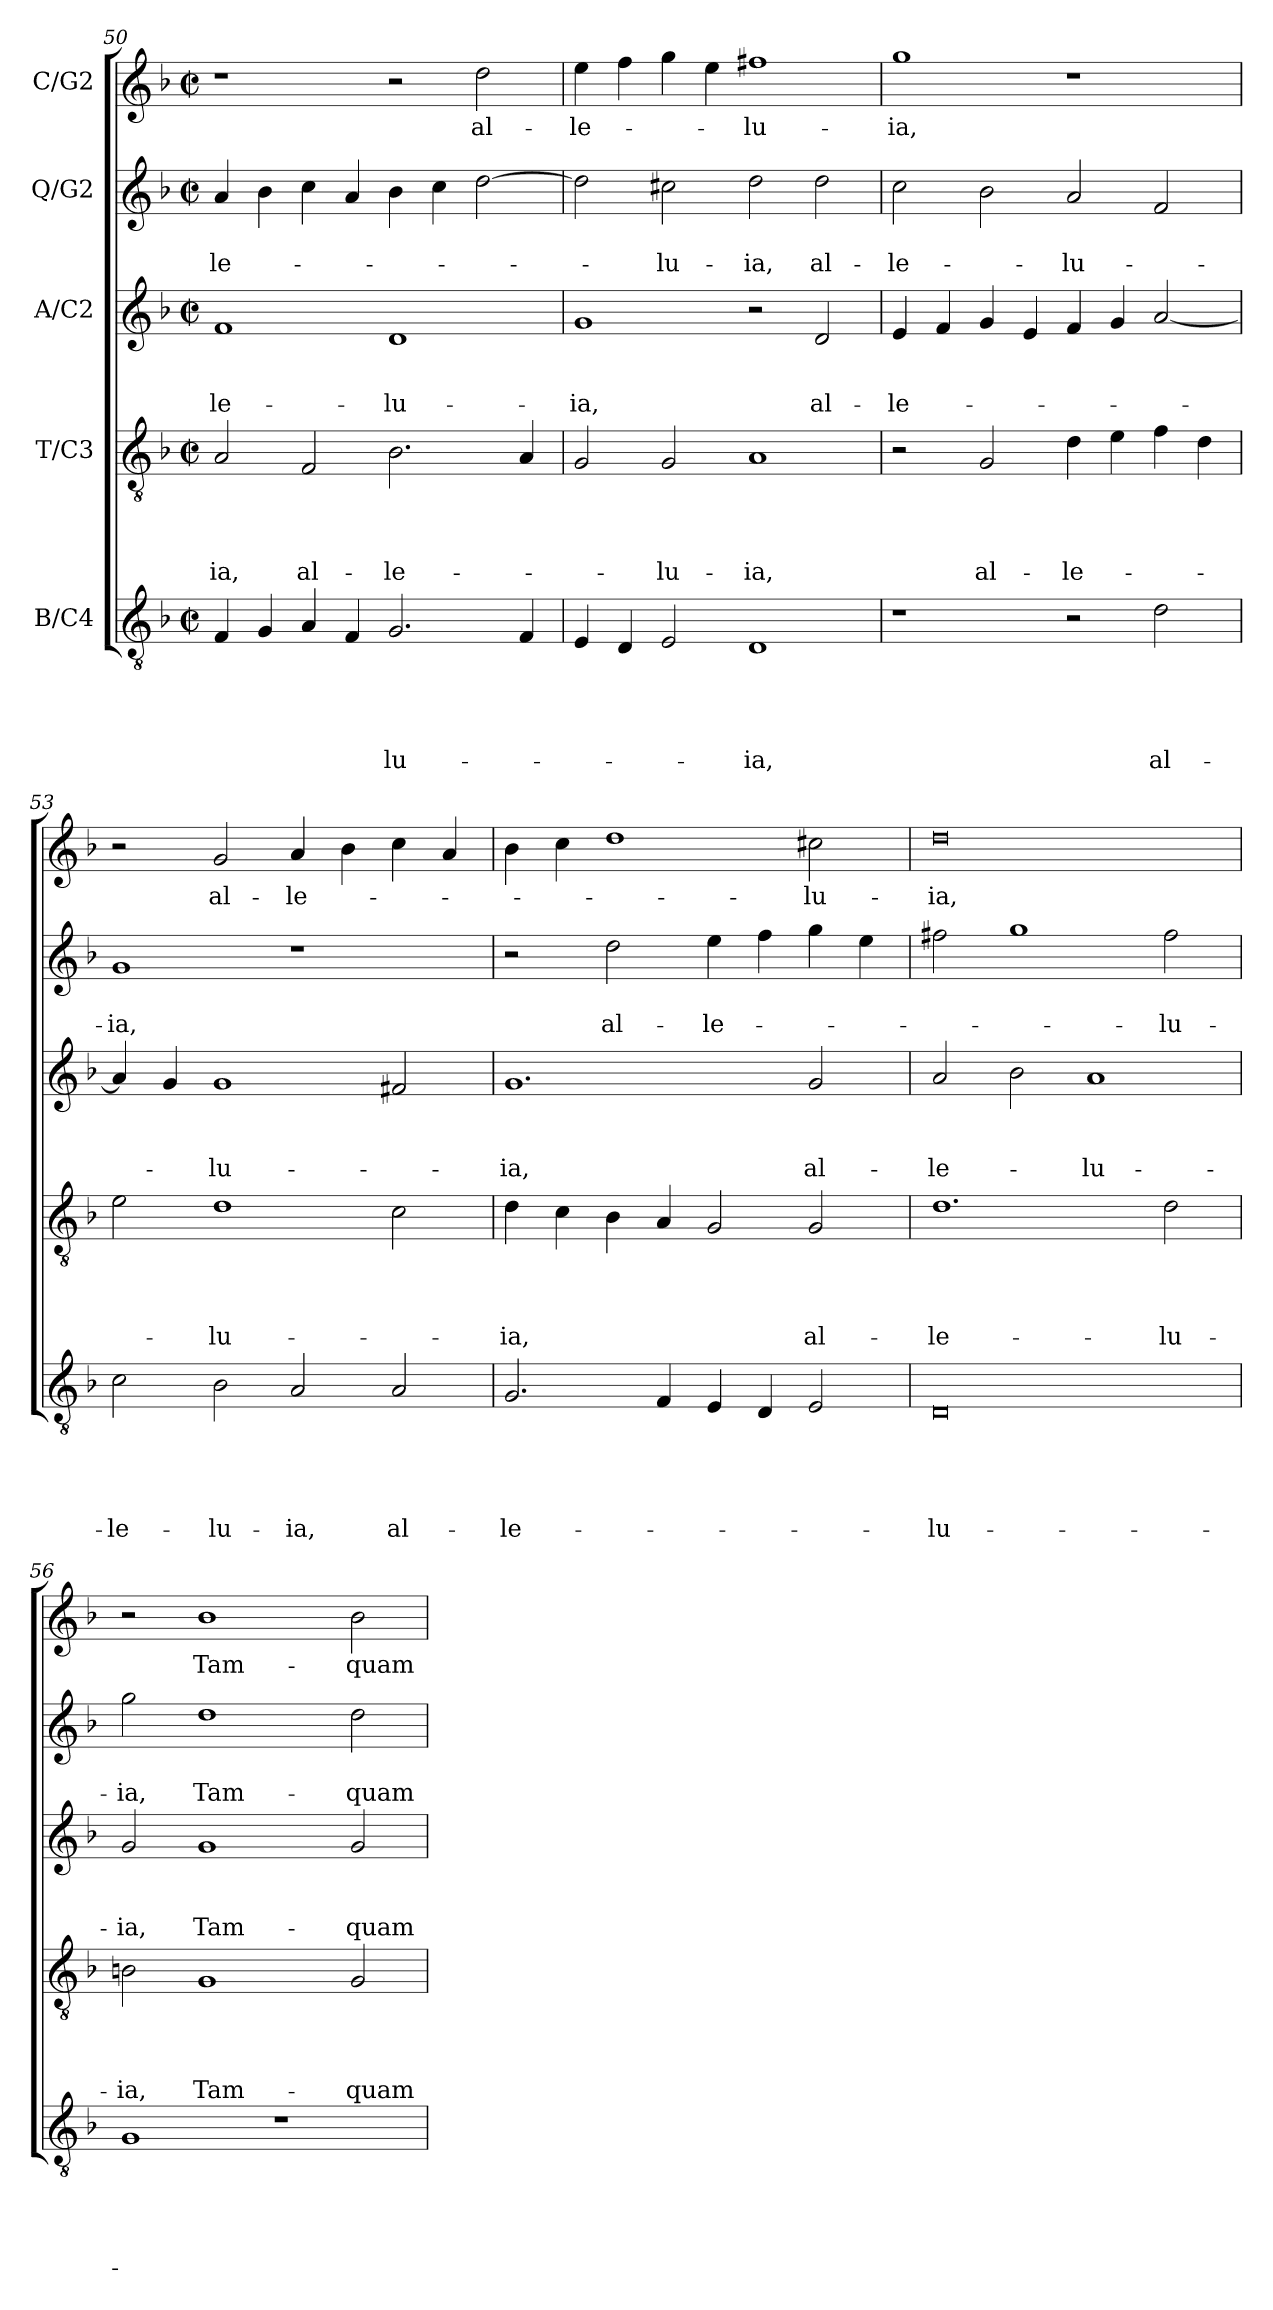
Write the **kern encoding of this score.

**kern	**text	**text	**text	**text	**text	**kern	**text	**text	**text	**text	**kern	**text	**text	**text	**kern	**text	**text	**kern	**text
*part5	*part5	*part5	*part5	*part5	*part5	*part4	*part4	*part4	*part4	*part4	*part3	*part3	*part3	*part3	*part2	*part2	*part2	*part1	*part1
*staff5	*staff5	*staff5	*staff5	*staff5	*staff5	*staff4	*staff4	*staff4	*staff4	*staff4	*staff3	*staff3	*staff3	*staff3	*staff2	*staff2	*staff2	*staff1	*staff1
*I"B/C4	*	*	*	*	*	*I"T/C3	*	*	*	*	*I"A/C2	*	*	*	*I"Q/G2	*	*	*I"C/G2	*
*clefGv2	*	*	*	*	*	*clefGv2	*	*	*	*	*clefG2	*	*	*	*clefG2	*	*	*clefG2	*
*k[b-]	*	*	*	*	*	*k[b-]	*	*	*	*	*k[b-]	*	*	*	*k[b-]	*	*	*k[b-]	*
*F:	*	*	*	*	*	*F:	*	*	*	*	*F:	*	*	*	*F:	*	*	*F:	*
*M2/2	*	*	*	*	*	*M2/2	*	*	*	*	*M2/2	*	*	*	*M2/2	*	*	*M2/2	*
*met(c|)	*	*	*	*	*	*met(c|)	*	*	*	*	*met(c|)	*	*	*	*met(c|)	*	*	*met(c|)	*
=50	=50	=50	=50	=50	=50	=50	=50	=50	=50	=50	=50	=50	=50	=50	=50	=50	=50	=50	=50
!	!	!	!	!	!	!	!	!	!	!LO:LY:b	!	!	!	!LO:LY:b	!	!	!LO:LY:b	!	!
4F/	.	.	.	.	.	2A/	.	.	.	-ia,	1f	.	.	-le-	4a/	.	-le-	1r	.
4G/	.	.	.	.	.	.	.	.	.	.	.	.	.	.	4b-\	.	.	.	.
!	!	!	!	!	!	!	!	!	!	!LO:LY:b	!	!	!	!	!	!	!	!	!
4A/	.	.	.	.	.	2F/	.	.	.	al-	.	.	.	.	4cc\	.	.	.	.
4F/	.	.	.	.	.	.	.	.	.	.	.	.	.	.	4a/	.	.	.	.
!	!	!	!	!	!LO:LY:b	!	!	!	!	!LO:LY:b	!	!	!	!LO:LY:b	!	!	!	!	!
2.G/	.	.	.	.	-lu-	2.B-\	.	.	.	-le-	1d	.	.	-lu-	4b-\	.	.	2r	.
.	.	.	.	.	.	.	.	.	.	.	.	.	.	.	4cc\	.	.	.	.
!	!	!	!	!	!	!	!	!	!	!	!	!	!	!	!	!	!	!	!LO:LY:b
.	.	.	.	.	.	.	.	.	.	.	.	.	.	.	[2dd\	.	.	2dd\	al-
4F/	.	.	.	.	.	4A/	.	.	.	.	.	.	.	.	.	.	.	.	.
=51	=51	=51	=51	=51	=51	=51	=51	=51	=51	=51	=51	=51	=51	=51	=51	=51	=51	=51	=51
!	!	!	!	!	!	!	!	!	!	!	!	!	!	!LO:LY:b	!	!	!	!	!LO:LY:b
4E/	.	.	.	.	.	2G/	.	.	.	.	1g	.	.	-ia,	2dd\]	.	.	4ee\	-le-
4D/	.	.	.	.	.	.	.	.	.	.	.	.	.	.	.	.	.	4ff\	.
!	!	!	!	!	!	!	!	!	!	!LO:LY:b	!	!	!	!	!	!	!LO:LY:b	!	!
2E/	.	.	.	.	.	2G/	.	.	.	-lu-	.	.	.	.	2cc#X\	.	-lu-	4gg\	.
.	.	.	.	.	.	.	.	.	.	.	.	.	.	.	.	.	.	4ee\	.
!	!	!	!	!	!LO:LY:b	!	!	!	!	!LO:LY:b	!	!	!	!	!	!	!LO:LY:b	!	!LO:LY:b
1D	.	.	.	.	-ia,	1A	.	.	.	-ia,	2r	.	.	.	2dd\	.	-ia,	1ff#X	-lu-
!	!	!	!	!	!	!	!	!	!	!	!	!	!	!LO:LY:b	!	!	!LO:LY:b	!	!
.	.	.	.	.	.	.	.	.	.	.	2d/	.	.	al-	2dd\	.	al-	.	.
=52	=52	=52	=52	=52	=52	=52	=52	=52	=52	=52	=52	=52	=52	=52	=52	=52	=52	=52	=52
!	!	!	!	!	!	!	!	!	!	!	!	!	!	!LO:LY:b	!	!	!LO:LY:b	!	!LO:LY:b
1r	.	.	.	.	.	2r	.	.	.	.	4e/	.	.	-le-	2cc\	.	-le-	1gg	-ia,
.	.	.	.	.	.	.	.	.	.	.	4f/	.	.	.	.	.	.	.	.
!	!	!	!	!	!	!	!	!	!	!LO:LY:b	!	!	!	!	!	!	!	!	!
.	.	.	.	.	.	2G/	.	.	.	al-	4g/	.	.	.	2b-\	.	.	.	.
.	.	.	.	.	.	.	.	.	.	.	4e/	.	.	.	.	.	.	.	.
!	!	!	!	!	!	!	!	!	!	!LO:LY:b	!	!	!	!	!	!	!LO:LY:b	!	!
2r	.	.	.	.	.	4d\	.	.	.	-le-	4f/	.	.	.	2a/	.	-lu-	1r	.
.	.	.	.	.	.	4e\	.	.	.	.	4g/	.	.	.	.	.	.	.	.
!	!	!	!	!	!LO:LY:b	!	!	!	!	!	!	!	!	!	!	!	!	!	!
2d\	.	.	.	.	al-	4f\	.	.	.	.	[2a/	.	.	.	2f/	.	.	.	.
.	.	.	.	.	.	4d\	.	.	.	.	.	.	.	.	.	.	.	.	.
=53	=53	=53	=53	=53	=53	=53	=53	=53	=53	=53	=53	=53	=53	=53	=53	=53	=53	=53	=53
!	!	!	!	!	!LO:LY:b	!	!	!	!	!	!	!	!	!	!	!	!LO:LY:b	!	!
2c\	.	.	.	.	-le-	2e\	.	.	.	.	4a/]	.	.	.	1g	.	-ia,	2r	.
.	.	.	.	.	.	.	.	.	.	.	4g/	.	.	.	.	.	.	.	.
!	!	!	!	!	!LO:LY:b	!	!	!	!	!LO:LY:b	!	!	!	!LO:LY:b	!	!	!	!	!LO:LY:b
2B-\	.	.	.	.	-lu-	1d	.	.	.	-lu-	1g	.	.	-lu-	.	.	.	2g/	al-
!	!	!	!	!	!LO:LY:b	!	!	!	!	!	!	!	!	!	!	!	!	!	!LO:LY:b
2A/	.	.	.	.	-ia,	.	.	.	.	.	.	.	.	.	1r	.	.	4a/	-le-
.	.	.	.	.	.	.	.	.	.	.	.	.	.	.	.	.	.	4b-\	.
!	!	!	!	!	!LO:LY:b	!	!	!	!	!	!	!	!	!	!	!	!	!	!
2A/	.	.	.	.	al-	2c\	.	.	.	.	2f#X/	.	.	.	.	.	.	4cc\	.
.	.	.	.	.	.	.	.	.	.	.	.	.	.	.	.	.	.	4a/	.
=54	=54	=54	=54	=54	=54	=54	=54	=54	=54	=54	=54	=54	=54	=54	=54	=54	=54	=54	=54
!	!	!	!	!	!LO:LY:b	!	!	!	!	!LO:LY:b	!	!	!	!LO:LY:b	!	!	!	!	!
2.G/	.	.	.	.	-le-	4d\	.	.	.	-ia,	1.g	.	.	-ia,	2r	.	.	4b-\	.
.	.	.	.	.	.	4c\	.	.	.	.	.	.	.	.	.	.	.	4cc\	.
!	!	!	!	!	!	!	!	!	!	!	!	!	!	!	!	!	!LO:LY:b	!	!
.	.	.	.	.	.	4B-\	.	.	.	.	.	.	.	.	2dd\	.	al-	1dd	.
4F/	.	.	.	.	.	4A/	.	.	.	.	.	.	.	.	.	.	.	.	.
!	!	!	!	!	!	!	!	!	!	!	!	!	!	!	!	!	!LO:LY:b	!	!
4E/	.	.	.	.	.	2G/	.	.	.	.	.	.	.	.	4ee\	.	-le-	.	.
4D/	.	.	.	.	.	.	.	.	.	.	.	.	.	.	4ff\	.	.	.	.
!	!	!	!	!	!	!	!	!	!	!LO:LY:b	!	!	!	!LO:LY:b	!	!	!	!	!LO:LY:b
2E/	.	.	.	.	.	2G/	.	.	.	al-	2g/	.	.	al-	4gg\	.	.	2cc#X\	-lu-
.	.	.	.	.	.	.	.	.	.	.	.	.	.	.	4ee\	.	.	.	.
!!LO:LB:g=z
=55	=55	=55	=55	=55	=55	=55	=55	=55	=55	=55	=55	=55	=55	=55	=55	=55	=55	=55	=55
!	!	!	!	!	!LO:LY:b	!	!	!	!	!LO:LY:b	!	!	!	!LO:LY:b	!	!	!	!	!LO:LY:b
0D	.	.	.	.	-lu-	1.d	.	.	.	-le-	2a/	.	.	-le-	2ff#X\	.	.	0dd	-ia,
.	.	.	.	.	.	.	.	.	.	.	2b-\	.	.	.	1gg	.	.	.	.
!	!	!	!	!	!	!	!	!	!	!	!	!	!	!LO:LY:b	!	!	!	!	!
.	.	.	.	.	.	.	.	.	.	.	1a	.	.	-lu-	.	.	.	.	.
!	!	!	!	!	!	!	!	!	!	!LO:LY:b	!	!	!	!	!	!	!LO:LY:b	!	!
.	.	.	.	.	.	2d\	.	.	.	-lu-	.	.	.	.	2ff#\	.	-lu-	.	.
=56	=56	=56	=56	=56	=56	=56	=56	=56	=56	=56	=56	=56	=56	=56	=56	=56	=56	=56	=56
!	!	!	!	!	!	!	!	!	!	!LO:LY:b	!	!	!	!LO:LY:b	!	!	!LO:LY:b	!	!
1G	.	.	.	.	.	2Bn\	.	.	.	-ia,	2g/	.	.	-ia,	2gg\	.	-ia,	2r	.
!	!	!	!	!	!	!	!	!	!	!LO:LY:b	!	!	!	!LO:LY:b	!	!	!LO:LY:b	!	!LO:LY:b
.	.	.	.	.	.	1G	.	.	.	Tam-	1g	.	.	Tam-	1dd	.	Tam-	1b-	Tam-
!	!	!	!	!	!LO:LY:b	!	!	!	!	!	!	!	!	!	!	!	!	!	!
1r	.	.	.	.	-ia,	.	.	.	.	.	.	.	.	.	.	.	.	.	.
!	!	!	!	!	!	!	!	!	!	!LO:LY:b	!	!	!	!LO:LY:b	!	!	!LO:LY:b	!	!LO:LY:b
.	.	.	.	.	.	2G/	.	.	.	-quam	2g/	.	.	-quam	2dd\	.	-quam	2b-\	-quam
=	=	=	=	=	=	=	=	=	=	=	=	=	=	=	=	=	=	=	=
*-	*-	*-	*-	*-	*-	*-	*-	*-	*-	*-	*-	*-	*-	*-	*-	*-	*-	*-	*-
